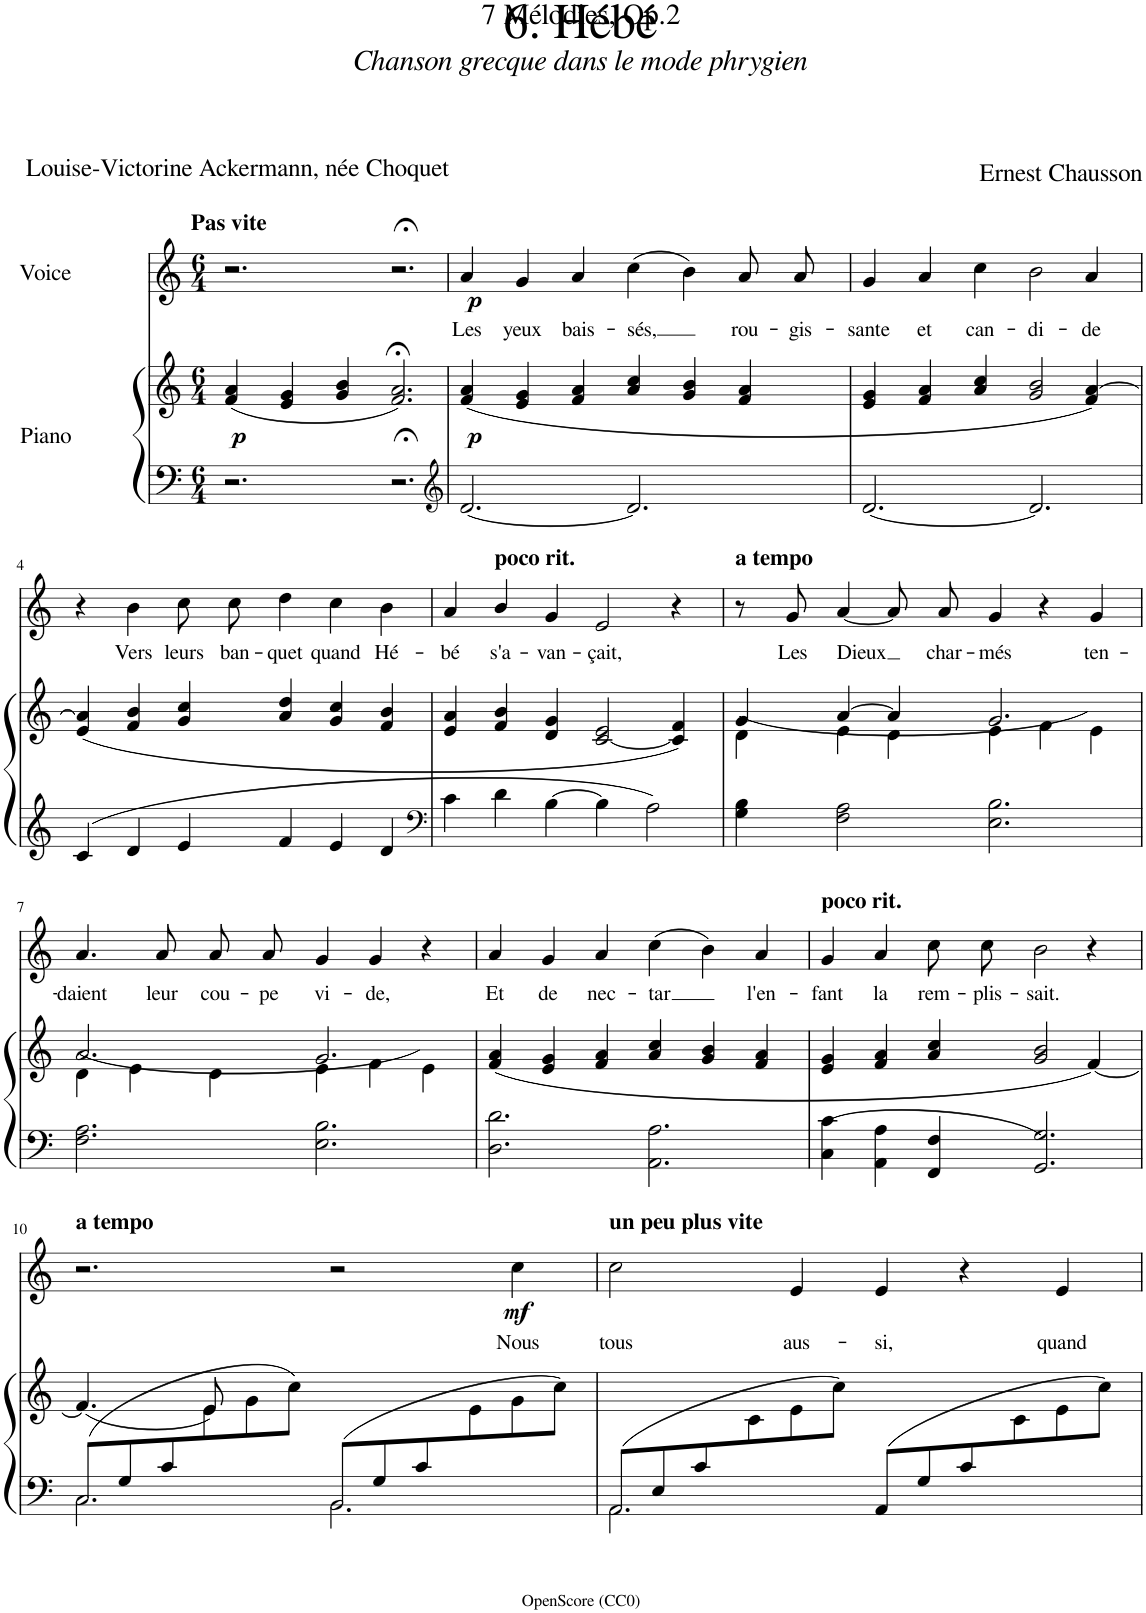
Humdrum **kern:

**kern	**kern	**dynam	**kern	**text	**dynam
*part2	*part2	*part2	*part1	*part1	*part1
*staff3	*staff2	*staff2/3	*staff1	*staff1	*staff1
*I"Piano	*	*	*I"Voice	*	*
*I'Pno	*	*	*	*	*
*clefF4	*clefG2	*	*clefG2	*	*
*k[]	*k[]	*	*k[]	*	*
*M6/4	*M6/4	*	*M6/4	*	*
=1	=1	=1	=1	=1	=1
!	!	!	!LO:TX:a:B:t=Pas vite	!	!
!	!	!LO:DY:b	!	!	!
2.r	(4f/ 4a/	p	2.r	.	.
.	4e/ 4g/	.	.	.	.
.	4g/ 4b/	.	.	.	.
2.r;<	2.f/;< 2.a/;<)	.	2.r;<	.	.
=2	=2	=2	=2	=2	=2
*clefG2	*	*	*	*	*
!	!	!LO:DY:b	!	!LO:LY:b	!LO:DY:b
[2.d/	(4f/ 4a/	p	4a/	Les	p
!	!	!	!	!LO:LY:b	!
.	4e/ 4g/	.	4g/	yeux	.
!	!	!	!	!LO:LY:b	!
.	4f/ 4a/	.	4a/	bais-	.
!	!	!	!	!LO:LY:b	!
2.d/]	4a/ 4cc/	.	(4cc\	-sés,	.
.	4g/ 4b/	.	4b\)	.	.
!	!	!	!	!LO:LY:b	!
.	4f/ 4a/	.	8a/L	rou-	.
!	!	!	!	!LO:LY:b	!
.	.	.	8a/J	-gis-	.
=3	=3	=3	=3	=3	=3
!	!	!	!	!LO:LY:b	!
[2.d/	4e/ 4g/	.	4g/	-sante	.
!	!	!	!	!LO:LY:b	!
.	4f/ 4a/	.	4a/	et	.
!	!	!	!	!LO:LY:b	!
.	4a/ 4cc/	.	4cc\	can-	.
!	!	!	!	!LO:LY:b	!
2.d/]	2g/ 2b/	.	2b\	-di-	.
!	!	!	!	!LO:LY:b	!
.	4f/ [4a/)	.	4a/	-de	.
!!LO:LB:g=z
=4	=4	=4	=4	=4	=4
4c/	(4e/ 4a/]	.	4r	.	.
!	!	!	!	!LO:LY:b	!
4d/	4f/ 4b/	.	4b\	Vers	.
!	!	!	!	!LO:LY:b	!
4e/	4g/ 4cc/	.	8cc\L	leurs	.
!	!	!	!	!LO:LY:b	!
.	.	.	8cc\J	ban-	.
!	!	!	!	!LO:LY:b	!
4f/	4a/ 4dd/	.	4dd\	-quet	.
!	!	!	!	!LO:LY:b	!
4e/	4g/ 4cc/	.	4cc\	quand	.
!	!	!	!	!LO:LY:b	!
4d/	4f/ 4b/	.	4b\	Hé-	.
=5	=5	=5	=5	=5	=5
*clefF4	*	*	*	*	*
!	!	!	!	!LO:LY:b	!
4c\	4e/ 4a/	.	4a/	-bé	.
!	!	!	!LO:TX:a:B:t=poco rit.	!	!
!	!	!	!	!LO:LY:b	!
4d\	4f/ 4b/	.	4b/	s'a-	.
!	!	!	!	!LO:LY:b	!
[4B\	4d/ 4g/	.	4g/	-van-	.
!	!	!	!	!LO:LY:b	!
4B\]	[2c/ 2e/	.	2e/	-çait,	.
2A\	.	.	.	.	.
.	4c/] 4f/)	.	4r	.	.
=6	=6	=6	=6	=6	=6
*	*^	*	*	*	*
!	!	!	!	!LO:TX:a:B:t=a tempo	!	!
4G\ 4B\	4g/	(4d\	.	8r	.	.
!	!	!	!	!	!LO:LY:b	!
.	.	.	.	8g/	Les	.
!	!	!	!	!	!LO:LY:b	!
2F\ 2A\	[4a/	4e\	.	[4a/	Dieux	.
.	4a/]	4d\	.	8a/L]	.	.
!	!	!	!	!	!LO:LY:b	!
.	.	.	.	8a/J	char-	.
!	!	!	!	!	!LO:LY:b	!
2.E\ 2.B\	2.g/	4e\	.	4g/	-més	.
.	.	4f\	.	4r	.	.
!	!	!	!	!	!LO:LY:b	!
.	.	4e\)	.	4g/	ten-	.
!!LO:LB:g=z
=7	=7	=7	=7	=7	=7	=7
!	!	!	!	!	!LO:LY:b	!
2.F\ 2.A\	2.a/	(4d\	.	4.a/	-daient	.
.	.	4e\	.	.	.	.
!	!	!	!	!	!LO:LY:b	!
.	.	.	.	8a/L	leur	.
!	!	!	!	!	!LO:LY:b	!
.	.	4d\	.	8a/	cou-	.
!	!	!	!	!	!LO:LY:b	!
.	.	.	.	8a/J	-pe	.
!	!	!	!	!	!LO:LY:b	!
2.E\ 2.B\	2.g/	4e\	.	4g/	vi-	.
!	!	!	!	!	!LO:LY:b	!
.	.	4f\	.	4g/	-de,	.
.	.	4e\)	.	4r	.	.
=8	=8	=8	=8	=8	=8	=8
!	!	!	!	!	!LO:LY:b	!
*	*v	*v	*	*	*	*
2.D\ 2.d\	(4f/ 4a/	.	4a/	Et	.
!	!	!	!	!LO:LY:b	!
.	4e/ 4g/	.	4g/	de	.
!	!	!	!	!LO:LY:b	!
.	4f/ 4a/	.	4a/	nec-	.
!	!	!	!	!LO:LY:b	!
2.AA\ 2.A\	4a/ 4cc/	.	(4cc\	-tar	.
.	4g/ 4b/	.	4b\)	.	.
!	!	!	!	!LO:LY:b	!
.	4f/ 4a/	.	4a/	l'en-	.
=9	=9	=9	=9	=9	=9
!	!	!	!LO:TX:a:B:t=poco rit.	!	!
!	!	!	!	!LO:LY:b	!
4C\ 4c\	4e/ 4g/	.	4g/	-fant	.
!	!	!	!	!LO:LY:b	!
4AA\ 4A\	4f/ 4a/	.	4a/	la	.
!	!	!	!	!LO:LY:b	!
4FF/ 4F/	4a/ 4cc/	.	8cc\L	rem-	.
!	!	!	!	!LO:LY:b	!
.	.	.	8cc\J	-plis-	.
!	!	!	!	!LO:LY:b	!
2.GG/ 2.G/	2g/ 2b/	.	2b\	-sait.	.
.	[4f/)	.	4r	.	.
!!LO:LB:g=z
=10	=10	=10	=10	=10	=10
*^	*^	*	*	*	*
!	!	!	!	!	!LO:TX:a:B:t=a tempo	!	!
(8C/L	2.C\	(4.f/]	4.ryy	.	2.r	.	.
8G/	.	.	.	.	.	.	.
8c/	.	.	.	.	.	.	.
4.ryy	.	8e/)	8e\	.	.	.	.
.	.	1ryy	8g\	.	.	.	.
.	.	.	8cc\J)	.	.	.	.
(8BB/L	2.BB\	.	4.ryy	.	2r	.	.
8G/	.	.	.	.	.	.	.
8c/	.	.	.	.	.	.	.
4.ryy	.	.	8e\	.	.	.	.
!	!	!	!	!	!	!LO:LY:b	!LO:DY:b
.	.	.	8g\	.	4cc\	Nous	mf
.	.	.	8cc\J)	.	.	.	.
=11	=11	=11	=11	=11	=11	=11	=11
!	!	!	!	!	!LO:TX:a:B:t=un peu plus vite	!	!
!	!	!	!	!	!	!LO:LY:b	!
(8AA/L	2.AA\	1.ryy	4.ryy	.	2cc\	tous	.
8E/	.	.	.	.	.	.	.
8c/	.	.	.	.	.	.	.
4.ryy	.	.	8c\	.	.	.	.
!	!	!	!	!	!	!LO:LY:b	!
.	.	.	8e\	.	4e/	aus-	.
.	.	.	8cc\J)	.	.	.	.
!	!	!	!	!	!	!LO:LY:b	!
(8AA/L	2.ryy	.	4.ryy	.	4e/	-si,	.
8G/	.	.	.	.	.	.	.
8c/	.	.	.	.	4r	.	.
4.ryy	.	.	8c\	.	.	.	.
!	!	!	!	!	!	!LO:LY:b	!
.	.	.	8e\	.	4e/	quand	.
.	.	.	8cc\J)	.	.	.	.
*v	*v	*	*	*	*	*	*
*	*v	*v	*	*	*	*
=	=	=	=	=	=
*-	*-	*-	*-	*-	*-
